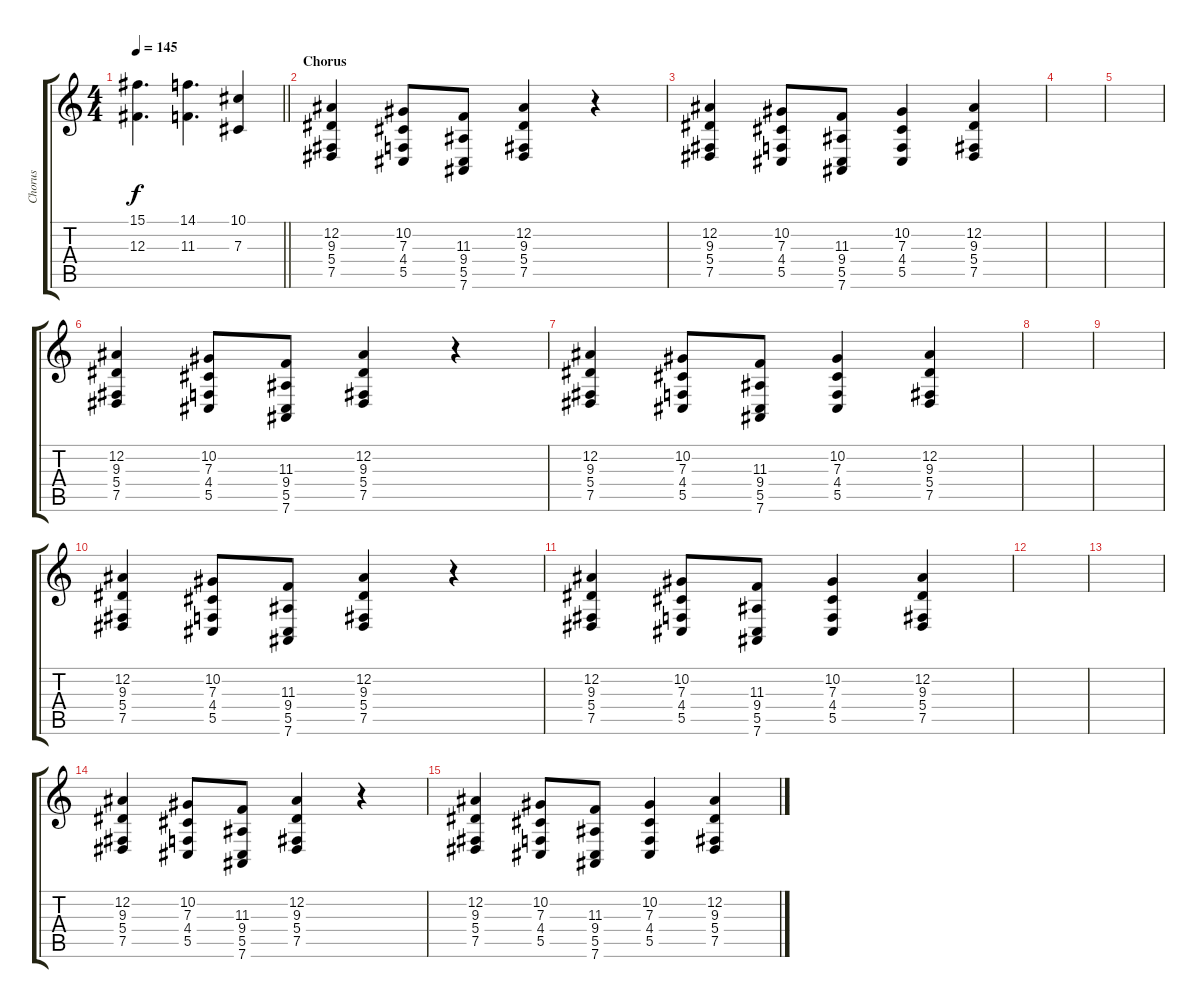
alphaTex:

\track ("Chorus" "Chorus") {instrument choiraahs}
\staff {score tabs}
\tuning (Eb4 Bb3 Gb3 Db3 Ab2 Eb2) {hide}
\ts (4 4)
\tempo 145
\clef g2
\barLineRight lightlight
\ks c
(15.1 12.3).4{d dy f} (14.1 11.3).4{d} (10.1 7.3).4 |
\section ("" "Chorus")
(12.2 9.3 5.4 7.5).4 (10.2 7.3 4.4 5.5).8 (11.3 9.4 5.5 7.6).8 (12.2 9.3 5.4 7.5).4 r.4 |
(12.2 9.3 5.4 7.5).4 (10.2 7.3 4.4 5.5).8 (11.3 9.4 5.5 7.6).8 (10.2 7.3 4.4 5.5).4 (12.2 9.3 5.4 7.5).4 |
|
|
(12.2 9.3 5.4 7.5).4 (10.2 7.3 4.4 5.5).8 (11.3 9.4 5.5 7.6).8 (12.2 9.3 5.4 7.5).4 r.4 |
(12.2 9.3 5.4 7.5).4 (10.2 7.3 4.4 5.5).8 (11.3 9.4 5.5 7.6).8 (10.2 7.3 4.4 5.5).4 (12.2 9.3 5.4 7.5).4 |
|
|
(12.2 9.3 5.4 7.5).4 (10.2 7.3 4.4 5.5).8 (11.3 9.4 5.5 7.6).8 (12.2 9.3 5.4 7.5).4 r.4 |
(12.2 9.3 5.4 7.5).4 (10.2 7.3 4.4 5.5).8 (11.3 9.4 5.5 7.6).8 (10.2 7.3 4.4 5.5).4 (12.2 9.3 5.4 7.5).4 |
|
|
(12.2 9.3 5.4 7.5).4 (10.2 7.3 4.4 5.5).8 (11.3 9.4 5.5 7.6).8 (12.2 9.3 5.4 7.5).4 r.4 |
(12.2 9.3 5.4 7.5).4 (10.2 7.3 4.4 5.5).8 (11.3 9.4 5.5 7.6).8 (10.2 7.3 4.4 5.5).4 (12.2 9.3 5.4 7.5).4
